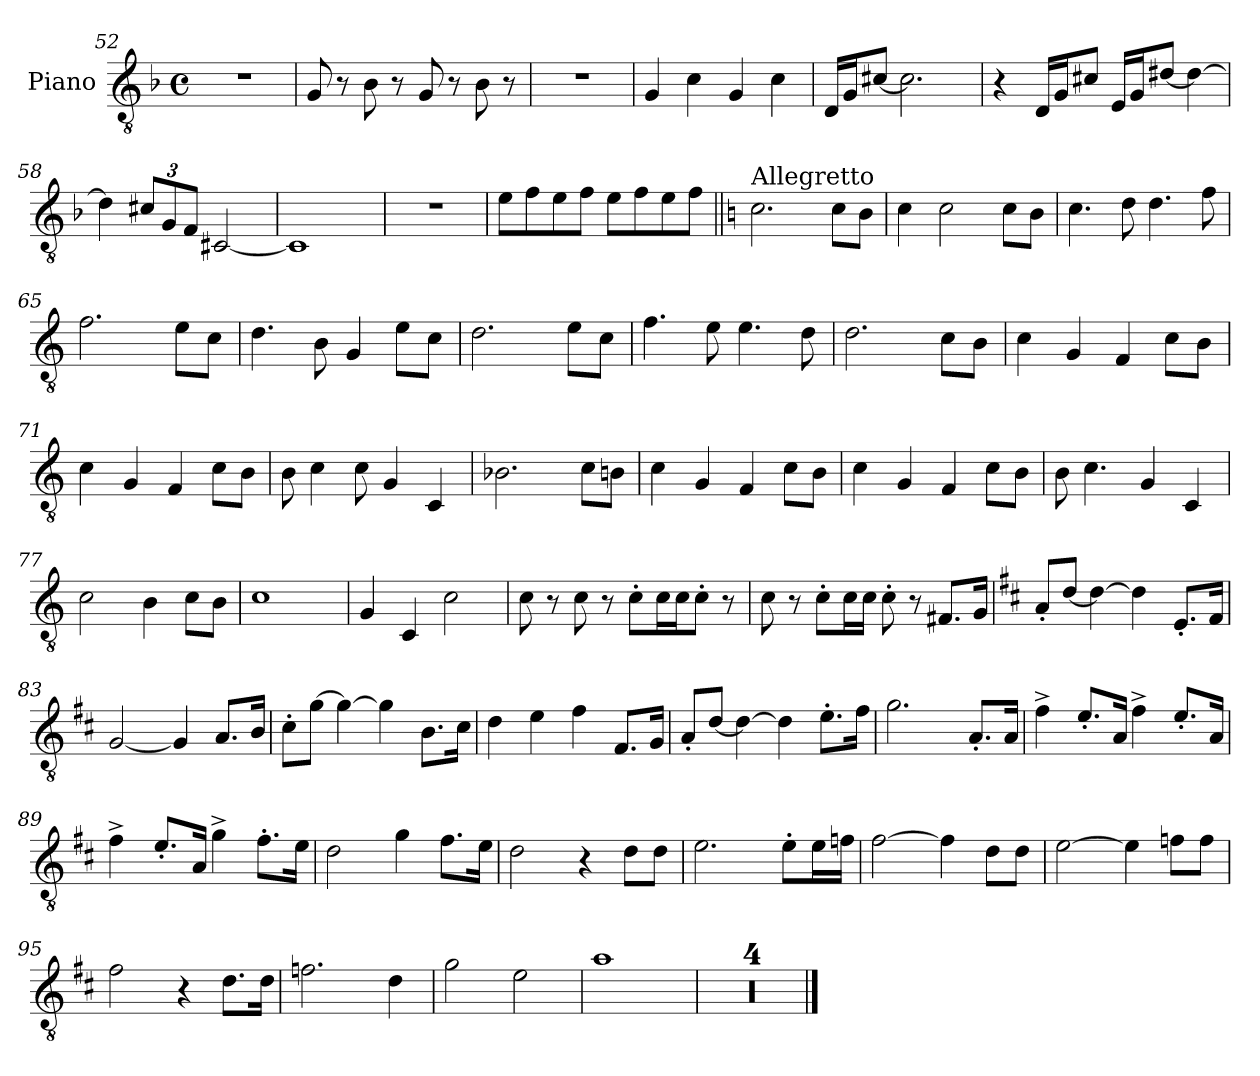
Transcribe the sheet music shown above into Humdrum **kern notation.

**kern
*part1
*staff1
*I"Piano
*I'Pno
*clefGv2
*k[b-]
*F:
*M4/4
*met(c)
=52
1r
=53
8G/
8r
8B-\
8r
8G/
8r
8B-\
8r
=54
1r
=55
4G/
4c\
4G/
4c\
=56
16D/LL
16G/J
[8c#X/J
2.c#\]
=57
4r
16D/LL
16G/J
8c#X/J
16E/LL
16G/J
[8d#X/J
4d#\_
!!LO:LB:g=z
=58
4d#\]
*Xbrackettup
12c#X/L
12G/
12F/J
[2C#X/
=59
1C#]
=60
1r
=61
8e\L
8f\
8e\
8f\J
8e\L
8f\
8e\
8f\J
=62||
*k[]
*C:
!LO:TX:a:t=Allegretto
2.c\
8c\L
8B\J
=63
4c\
2c\
8c\L
8B\J
=64
4.c\
8d\
4.d\
8f\
=65
2.f\
8e\L
8c\J
!!LO:PB:g=z
=66
4.d\
8B\
4G/
8e\L
8c\J
=67
2.d\
8e\L
8c\J
=68
4.f\
8e\
4.e\
8d\
=69
2.d\
8c\L
8B\J
=70
4c\
4G/
4F/
8c\L
8B\J
=71
4c\
4G/
4F/
8c\L
8B\J
=72
8B\
4c\
8c\
4G/
4C/
=73
2.B-X\
8c\L
8Bn\J
!!LO:LB:g=z
=74
4c\
4G/
4F/
8c\L
8B\J
=75
4c\
4G/
4F/
8c\L
8B\J
=76
8B\
4.c\
4G/
4C/
=77
2c\
4B\
8c\L
8B\J
=78
1c
=79
4G/
4C/
2c\
=80
8c\
8r
8c\
8r
8c'\L
16c\L
16c\J
8c'\J
8r
!!LO:LB:g=z
=81
8c\
8r
8c'\L
16c\L
16c\JJ
8c'\
8r
8.F#X/L
16G/Jk
=82
*k[f#c#]
*D:
8A'/L
[8d/J
4d\_
4d\]
8.E'/L
16F#/Jk
=83
[2G/
4G/]
8.A/L
16B/Jk
=84
8c#'\L
[8g\J
4g\_
4g\]
8.B\L
16c#\Jk
=85
4d\
4e\
4f#\
8.F#/L
16G/Jk
=86
8A'/L
[8d/J
4d\_
4d\]
8.e'\L
16f#\Jk
!!LO:LB:g=z
=87
2.g\
8.A'/L
16A/Jk
=88
4f#^\
8.e'/L
16A/Jk
4f#^\
8.e'/L
16A/Jk
=89
4f#^\
8.e'/L
16A/Jk
4g^\
8.f#'\L
16e\Jk
=90
2d\
4g\
8.f#\L
16e\Jk
=91
2d\
4r
8d\L
8d\J
=92
2.e\
8e'\L
16e\L
16fn\JJ
=93
[2f#\
4f#\]
8d\L
8d\J
!!LO:LB:g=z
=94
[2e\
4e\]
8fn\L
8f\J
=95
2f#\
4r
8.d\L
16d\Jk
=96
2.fn\
4d\
=97
2g\
2e\
=98
1a
=99
1r
=100
1r
=101
1r
=102
1r
==
*-
